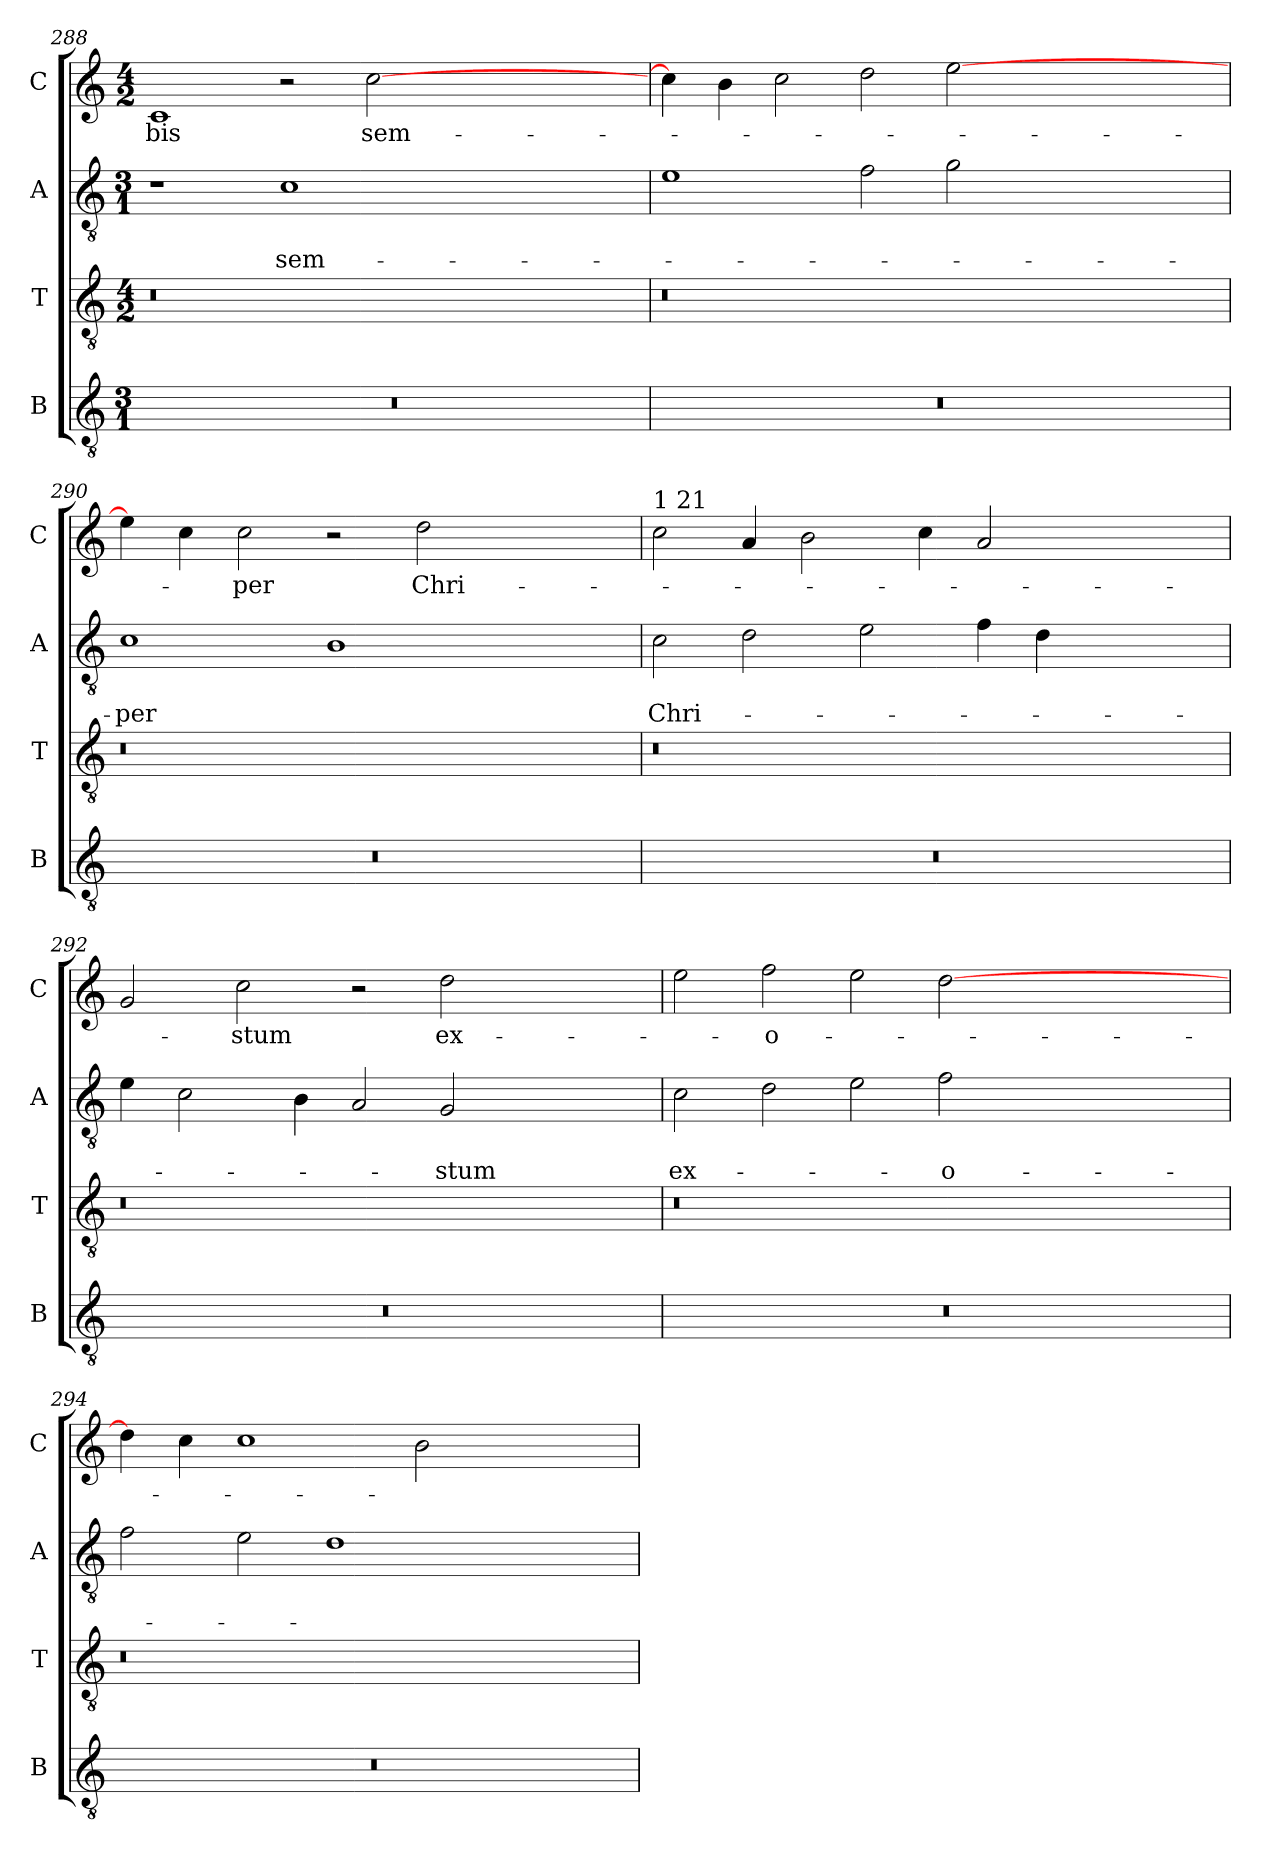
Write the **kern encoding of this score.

**kern	**kern	**kern	**text	**text	**kern	**text
*part4	*part3	*part2	*part2	*part2	*part1	*part1
*staff4	*staff3	*staff2	*staff2	*staff2	*staff1	*staff1
*I"B	*I"T	*I"A	*	*	*I"C	*
*I'B	*I'T	*I'A	*	*	*I'C	*
*clefGv2	*clefGv2	*clefGv2	*	*	*clefG2	*
*k[]	*k[]	*k[]	*	*	*k[]	*
*C:	*C:	*C:	*	*	*C:	*
*M3/1	*M4/2	*M3/1	*	*	*M4/2	*
=288	=288	=288	=288	=288	=288	=288
!	!	!	!	!	!	!LO:LY:b
0.r	0r	1r	.	.	1c	-bis
!	!	!	!	!LO:LY:b	!	!
.	.	1c	.	sem-	2r	.
!	!	!	!	!	!	!LO:LY:b
.	.	.	.	.	[>2cc\	sem-
.	1ryy	1ryy	.	.	1ryy	.
=289	=289	=289	=289	=289	=289	=289
0.r	0r	1e	.	.	4cc\]	.
.	.	.	.	.	4b\	.
.	.	.	.	.	2cc\	.
.	.	2f\	.	.	2dd\	.
.	.	2g\	.	.	[>2ee\	.
.	1ryy	1ryy	.	.	1ryy	.
=290	=290	=290	=290	=290	=290	=290
!	!	!	!	!LO:LY:b	!	!
0.r	0r	1c	.	-per	4ee\]	.
.	.	.	.	.	4cc\	.
!	!	!	!	!	!	!LO:LY:b
.	.	.	.	.	2cc\	-per
.	.	1B	.	.	2r	.
!	!	!	!	!	!	!LO:LY:b
.	.	.	.	.	2dd\	Chri-
.	1ryy	1ryy	.	.	1ryy	.
!!LO:LB:g=z
=291	=291	=291	=291	=291	=291	=291
!	!	!	!	!	!LO:TX:a:t=1 21	!
!	!	!	!	!LO:LY:b	!	!
0.r	0r	2c\	.	Chri-	2cc\	.
.	.	2d\	.	.	4a/	.
.	.	.	.	.	2b\	.
.	.	2e\	.	.	.	.
.	.	.	.	.	4cc\	.
.	.	4f\	.	.	2a/	.
.	.	4d\	.	.	.	.
.	1ryy	1ryy	.	.	1ryy	.
=292	=292	=292	=292	=292	=292	=292
0.r	0r	4e\	.	.	2g/	.
.	.	2c\	.	.	.	.
!	!	!	!	!	!	!LO:LY:b
.	.	.	.	.	2cc\	-stum
.	.	4B\	.	.	.	.
.	.	2A/	.	.	2r	.
!	!	!	!	!LO:LY:b	!	!LO:LY:b
.	.	2G/	.	-stum	2dd\	ex-
.	1ryy	1ryy	.	.	1ryy	.
=293	=293	=293	=293	=293	=293	=293
!	!	!	!	!LO:LY:b	!	!
0.r	0r	2c\	.	ex-	2ee\	.
!	!	!	!	!	!	!LO:LY:b
.	.	2d\	.	.	2ff\	-o-
.	.	2e\	.	.	2ee\	.
!	!	!	!	!LO:LY:b	!	!
.	.	2f\	.	-o-	[>2dd\	.
.	1ryy	1ryy	.	.	1ryy	.
=294	=294	=294	=294	=294	=294	=294
0.r	0r	2f\	.	.	4dd\]	.
.	.	.	.	.	4cc\	.
.	.	2e\	.	.	1cc	.
.	.	1d	.	.	.	.
.	.	.	.	.	2b\	.
.	1ryy	1ryy	.	.	1ryy	.
=	=	=	=	=	=	=
*-	*-	*-	*-	*-	*-	*-
